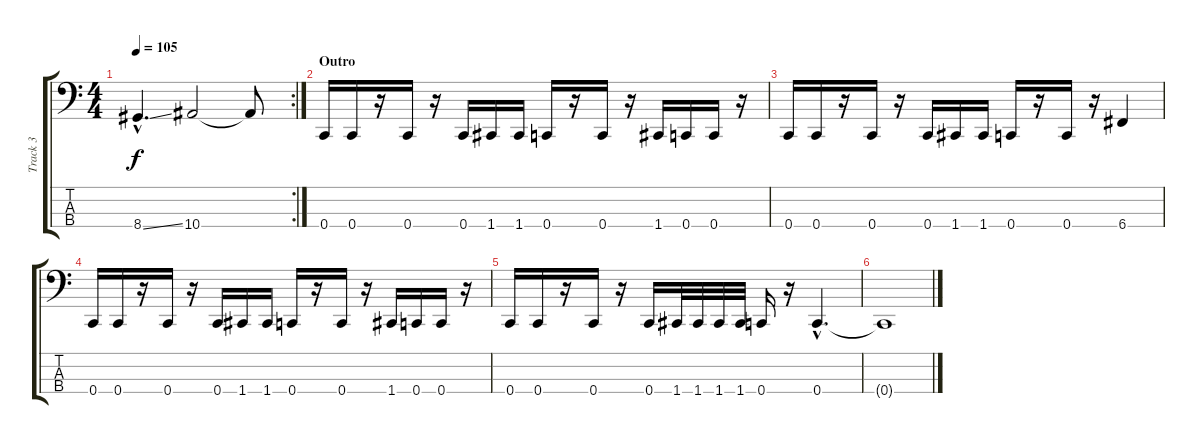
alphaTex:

\track ("Track 3" "Track 3") {instrument electricbassfinger}
\staff {score tabs}
\tuning (F2 C2 G1 C1) {hide}
\rc 2
\ts (4 4)
\tempo 105
\clef f4
\ks c
8.4{ss hac}.4{d dy f} 10.4.2 10.4{t}.8 |
\section ("" "Outro")
0.4.16 0.4.16 r.16 0.4.16 r.16 0.4.16 1.4.16 1.4.16 0.4.16 r.16 0.4.16 r.16 1.4.16 0.4.16 0.4.16 r.16 |
0.4.16 0.4.16 r.16 0.4.16 r.16 0.4.16 1.4.16 1.4.16 0.4.16 r.16 0.4.16 r.16 6.4.4 |
0.4.16 0.4.16 r.16 0.4.16 r.16 0.4.16 1.4.16 1.4.16 0.4.16 r.16 0.4.16 r.16 1.4.16 0.4.16 0.4.16 r.16 |
0.4.16 0.4.16 r.16 0.4.16 r.16 0.4.16 1.4.32 1.4.32 1.4.32 1.4.32 0.4.16 r.16 0.4{hac}.4{d} |
0.4{t}.1
